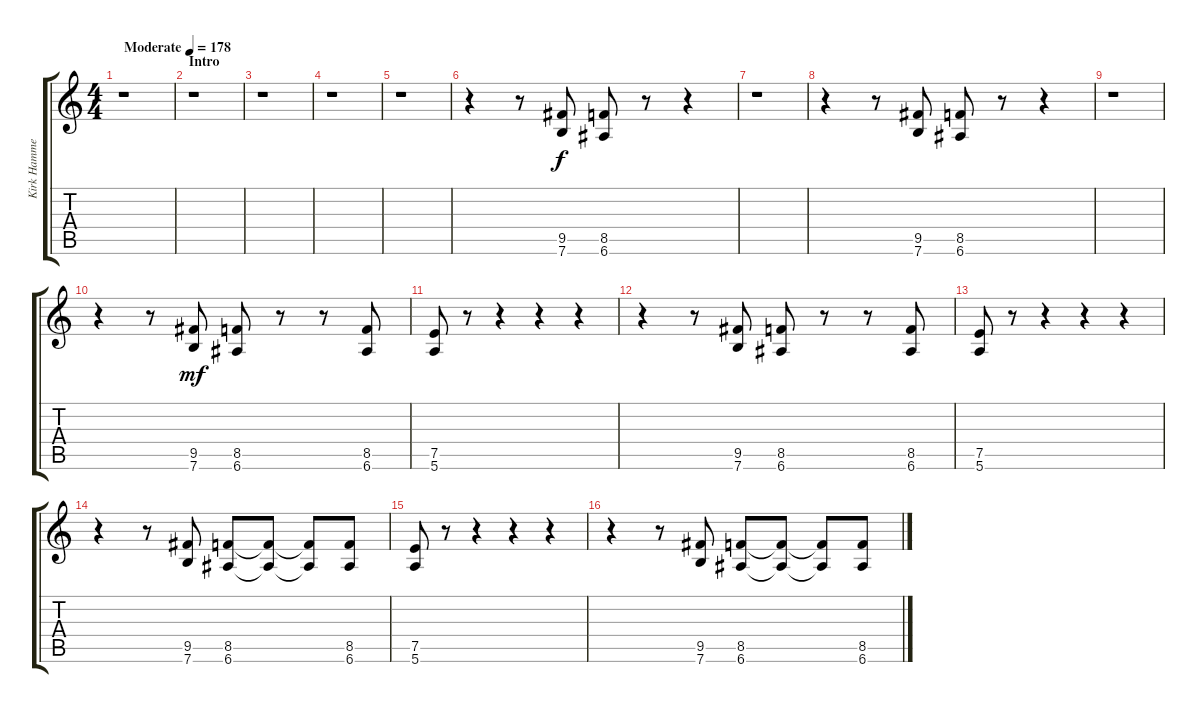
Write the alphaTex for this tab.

\track ("Kirk Hammett" "Kirk Hamme") {instrument distortionguitar}
\staff {score tabs}
\tuning (E4 B3 G3 D3 A2 E2) {hide}
\ts (4 4)
\tempo (178 "Moderate")
\clef g2
\ks c
r.1{dy f instrument distortionguitar} |
\section ("" "Intro")
r.1 |
r.1 |
r.1 |
r.1 |
r.4 r.8 (9.5 7.6).8 (8.5 6.6).8 r.8 r.4 |
r.1 |
r.4 r.8 (9.5 7.6).8 (8.5 6.6).8 r.8 r.4 |
r.1 |
r.4 r.8 (9.5 7.6).8{dy mf} (8.5 6.6).8 r.8 r.8 (8.5 6.6).8 |
(7.5 5.6).8 r.8 r.4 r.4 r.4 |
r.4 r.8 (9.5 7.6).8 (8.5 6.6).8 r.8 r.8 (8.5 6.6).8 |
(7.5 5.6).8 r.8 r.4 r.4 r.4 |
r.4 r.8 (9.5 7.6).8 (8.5 6.6).8 (8.5{t} 6.6{t}).8 (8.5{t} 6.6{t}).8 (8.5 6.6).8 |
(7.5 5.6).8 r.8 r.4 r.4 r.4 |
r.4 r.8 (9.5 7.6).8 (8.5 6.6).8 (8.5{t} 6.6{t}).8 (8.5{t} 6.6{t}).8 (8.5 6.6).8
